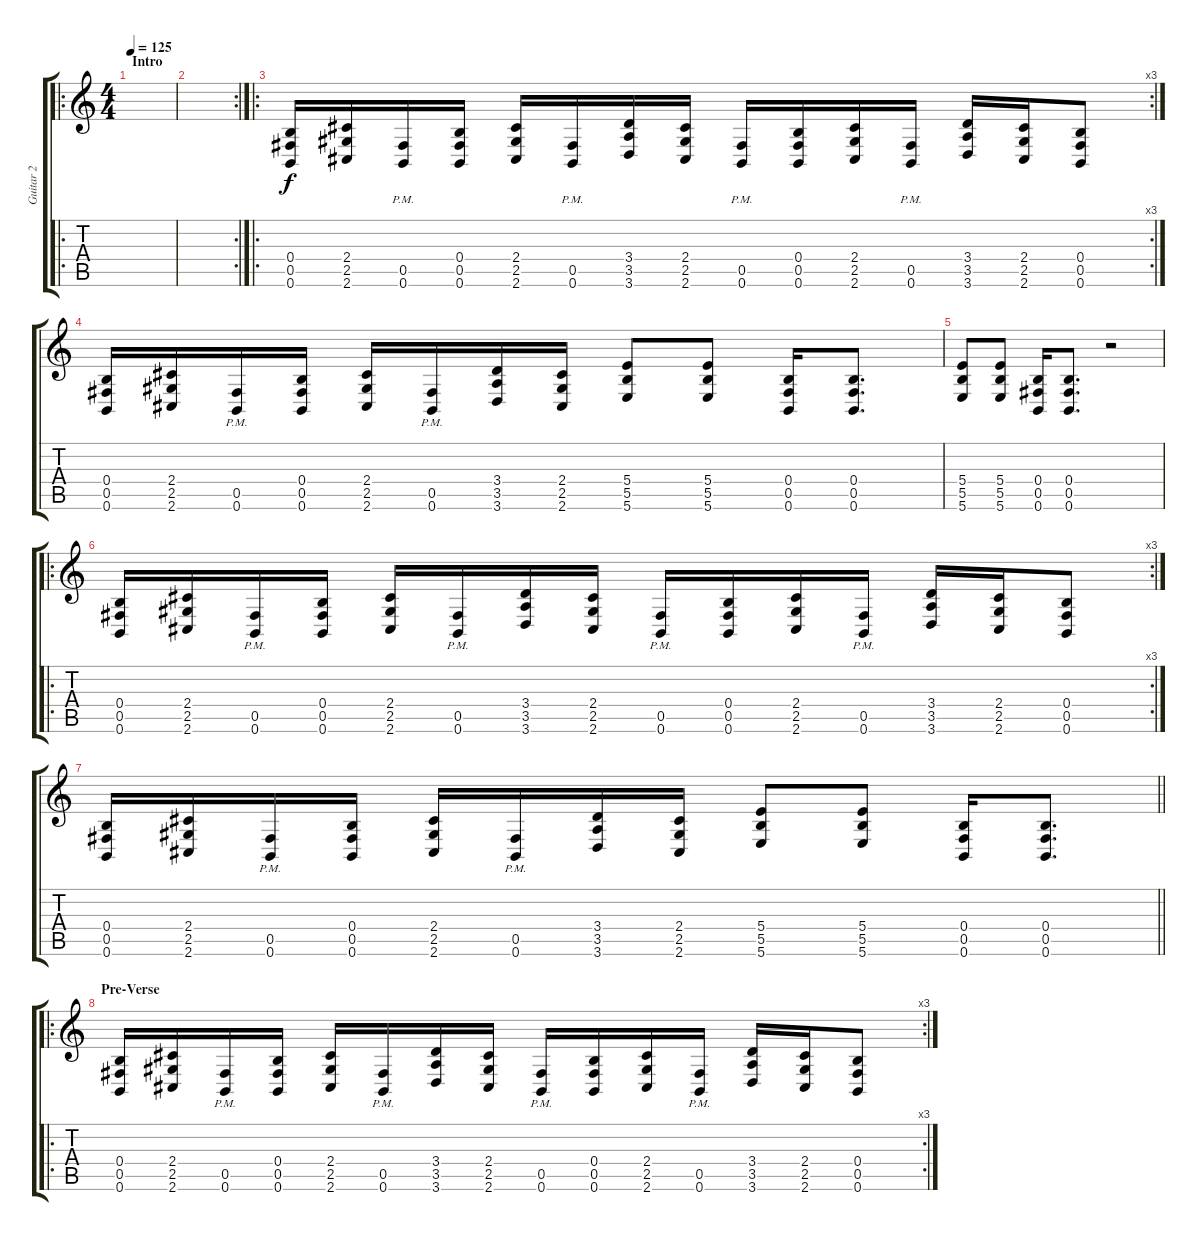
\track ("Guitar 2" "Guitar 2") {instrument distortionguitar}
\staff {score tabs}
\tuning (Db4 Ab3 E3 B2 Gb2 B1) {hide}
\ro
\ts (4 4)
\section ("" "Intro")
\tempo 125
\clef g2
\ks c
|
\rc 2
|
\ro
\rc 3
(0.4 0.5 0.6).16 (2.4 2.5 2.6).16 (0.5 0.6{pm}).16 (0.4 0.5 0.6).16 (2.4 2.5 2.6).16 (0.5{pm} 0.6{pm}).16 (3.4 3.5 3.6).16 (2.4 2.5 2.6).16 (0.5{pm} 0.6{pm}).16 (0.4 0.5 0.6).16 (2.4 2.5 2.6).16 (0.5{pm} 0.6{pm}).16 (3.4 3.5 3.6).16 (2.4 2.5 2.6).16 (0.4 0.5 0.6).8 |
(0.4 0.5 0.6).16 (2.4 2.5 2.6).16 (0.5{pm} 0.6{pm}).16 (0.4 0.5 0.6).16 (2.4 2.5 2.6).16 (0.5{pm} 0.6{pm}).16 (3.4 3.5 3.6).16 (2.4 2.5 2.6).16 (5.4 5.5 5.6).8 (5.4 5.5 5.6).8 (0.4 0.5 0.6).16 (0.4 0.5 0.6).8{d} |
(5.4 5.5 5.6).8 (5.4 5.5 5.6).8 (0.4 0.5 0.6).16 (0.4 0.5 0.6).8{d} r.2 |
\ro
\rc 3
(0.4 0.5 0.6).16 (2.4 2.5 2.6).16 (0.5{pm} 0.6{pm}).16 (0.4 0.5 0.6).16 (2.4 2.5 2.6).16 (0.5{pm} 0.6{pm}).16 (3.4 3.5 3.6).16 (2.4 2.5 2.6).16 (0.5{pm} 0.6{pm}).16 (0.4 0.5 0.6).16 (2.4 2.5 2.6).16 (0.5{pm} 0.6{pm}).16 (3.4 3.5 3.6).16 (2.4 2.5 2.6).16 (0.4 0.5 0.6).8 |
\barLineRight lightlight
(0.4 0.5 0.6).16 (2.4 2.5 2.6).16 (0.5{pm} 0.6{pm}).16 (0.4 0.5 0.6).16 (2.4 2.5 2.6).16 (0.5{pm} 0.6{pm}).16 (3.4 3.5 3.6).16 (2.4 2.5 2.6).16 (5.4 5.5 5.6).8 (5.4 5.5 5.6).8 (0.4 0.5 0.6).16 (0.4 0.5 0.6).8{d} |
\ro
\rc 3
\section ("" "Pre-Verse")
(0.4 0.5 0.6).16 (2.4 2.5 2.6).16 (0.5{pm} 0.6{pm}).16 (0.4 0.5 0.6).16 (2.4 2.5 2.6).16 (0.5{pm} 0.6{pm}).16 (3.4 3.5 3.6).16 (2.4 2.5 2.6).16 (0.5{pm} 0.6{pm}).16 (0.4 0.5 0.6).16 (2.4 2.5 2.6).16 (0.5{pm} 0.6{pm}).16 (3.4 3.5 3.6).16 (2.4 2.5 2.6).16 (0.4 0.5 0.6).8
